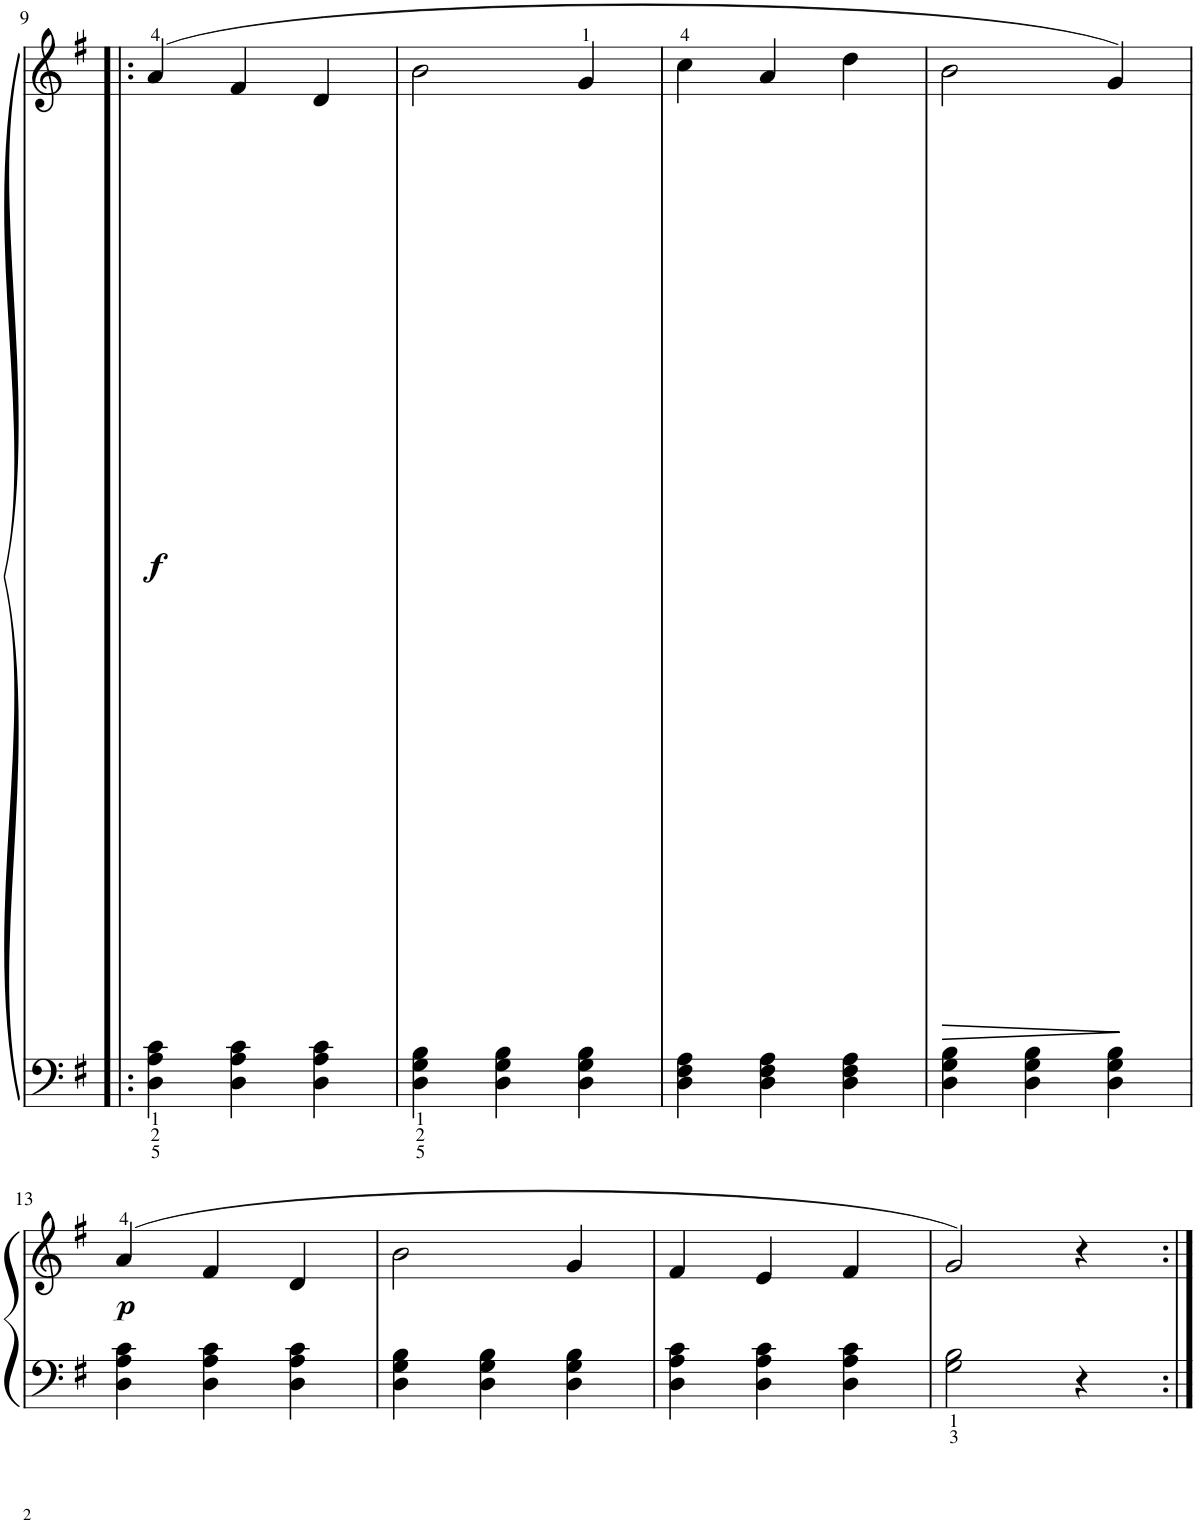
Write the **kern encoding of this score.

**kern	**kern	**dynam
*part1	*part1	*part1
*staff2	*staff1	*staff1/2
*I"Piano	*	*
*I'Pno	*	*
!!LO:PB:g=z
*clefF4	*clefG2	*
*k[f#]	*k[f#]	*
*M3/4	*M3/4	*
=9!|:	=9!|:	=9!|:
!	!	!LO:DY:b
4D\ 4A\ 4c\	(4a/	f
4D\ 4A\ 4c\	4f#/	.
4D\ 4A\ 4c\	4d/	.
=10	=10	=10
4D\ 4G\ 4B\	2b\	.
4D\ 4G\ 4B\	.	.
4D\ 4G\ 4B\	4g/	.
=11	=11	=11
4D\ 4F#\ 4A\	4cc\	.
4D\ 4F#\ 4A\	4a/	.
4D\ 4F#\ 4A\	4dd\	.
=12	=12	=12
!	!	!LO:HP:b
4D\ 4G\ 4B\	2b\	>
4D\ 4G\ 4B\	.	.
4D\ 4G\ 4B\	4g/)	.
.	.	]
!!LO:LB:g=z
=13	=13	=13
!	!	!LO:DY:b
4D\ 4A\ 4c\	(4a/	p
4D\ 4A\ 4c\	4f#/	.
4D\ 4A\ 4c\	4d/	.
=14	=14	=14
4D\ 4G\ 4B\	2b\	.
4D\ 4G\ 4B\	.	.
4D\ 4G\ 4B\	4g/	.
=15	=15	=15
4D\ 4A\ 4c\	4f#/	.
4D\ 4A\ 4c\	4e/	.
4D\ 4A\ 4c\	4f#/	.
=16	=16	=16
2G\ 2B\	2g/)	.
4r	4r	.
=:|!	=:|!	=:|!
*-	*-	*-
